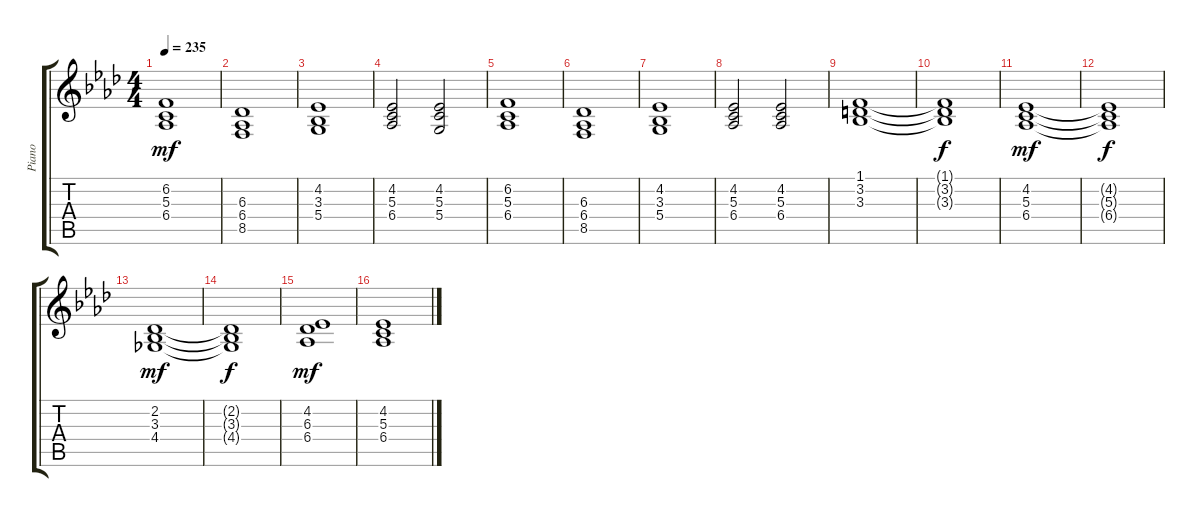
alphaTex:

\track ("Piano" "Piano") {instrument acousticgrandpiano}
\staff {score tabs}
\tuning (E4 B3 G3 D3 A2 E2) {hide}
\ts (4 4)
\tempo 235
\clef g2
\ks ab
(6.2 5.3 6.4).1{dy mf} |
(6.3 6.4 8.5).1 |
(4.2 3.3 5.4).1 |
(4.2 5.3 6.4).2 (4.2 5.3 5.4).2 |
(6.2 5.3 6.4).1 |
(6.3 6.4 8.5).1 |
(4.2 3.3 5.4).1 |
(4.2 5.3 6.4).2 (4.2 5.3 6.4).2 |
(1.1 3.2 3.3).1 |
(1.1{t} 3.2{t} 3.3{t}).1{dy f} |
(4.2 5.3 6.4).1{dy mf} |
(4.2{t} 5.3{t} 6.4{t}).1{dy f} |
(2.2 3.3 4.4).1{dy mf} |
(2.2{t} 3.3{t} 4.4{t}).1{dy f} |
(4.2 6.3 6.4).1{dy mf} |
(4.2 5.3 6.4).1
